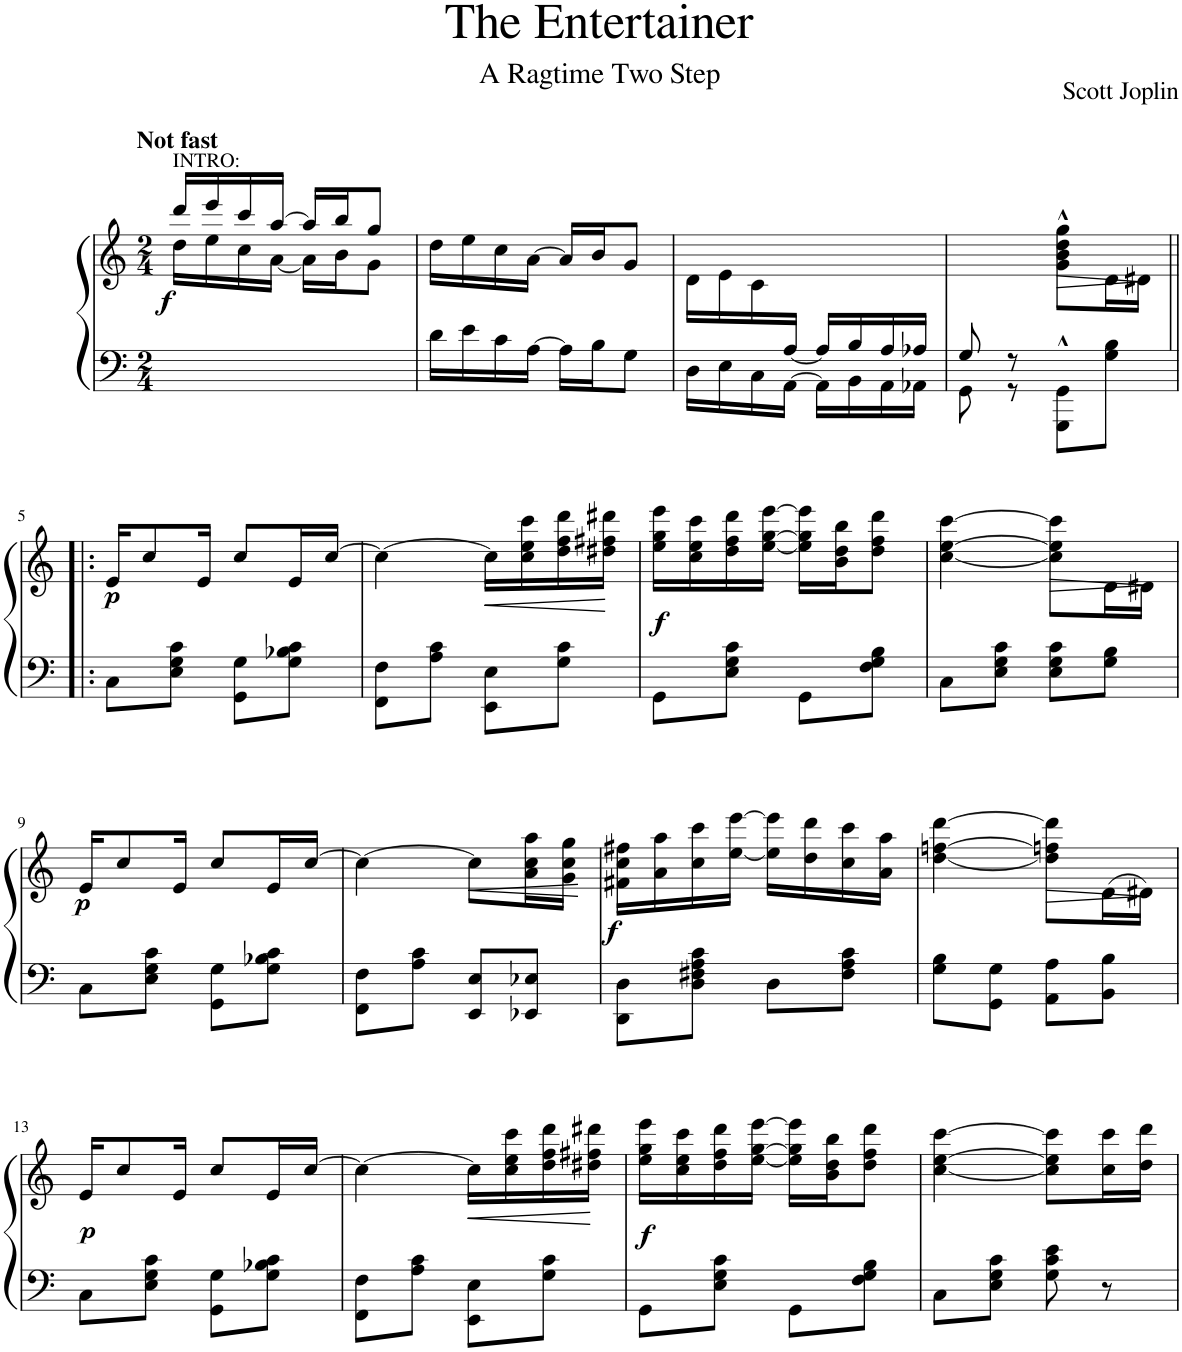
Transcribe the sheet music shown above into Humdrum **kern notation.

**kern	**kern	**dynam
*part1	*part1	*part1
*staff2	*staff1	*staff1/2
*I"Piano	*	*
*I'Pno	*	*
*clefF4	*clefG2	*
*k[]	*k[]	*
*M2/4	*M2/4	*
=1	=1	=1
*	*^	*
!	!LO:TX:a:B:t=Not fast	!	!
!	!LO:TX:a:t=INTRO&colon;	!	!
!	!	!	!LO:DY:b
2ryy	16ddd/LL	16dd\LL	f
.	16eee/	16ee\	.
.	16ccc/	16cc\	.
.	[16aa/JJ	[16a\JJ	.
.	16aa/LL]	16a\LL]	.
.	16bb/J	16b\J	.
.	8gg/J	8g\J	.
*	*v	*v	*
=2	=2	=2
16d\LL	16dd\LL	.
16e\	16ee\	.
16c\	16cc\	.
[16A\JJ	[16a\JJ	.
16A\LL]	16a/LL]	.
16B\J	16b/J	.
8G\J	8g/J	.
=3	=3	=3
*^	*	*
8.ryy	16D\LL	16d\LL	.
.	16E\	16e\	.
.	16C\	16c\	.
[16A/JJ	[16AA\JJ	4ryy	.
16A/LL]	16AA\LL]	.	.
16B/	16BB\	.	.
16A/	16AA\	.	.
16A-X/JJ	16AA-X\JJ	16ryy	.
=4	=4	=4	=4
8G/	8GG\	4ryy	.
8r	8r	.	.
!	!	!	!LO:HP:b
8GGG\^^ 8GG\^^L	4ryy	8g\^^ 8b\^^ 8dd\^^ 8gg\^^L	>
8G\ 8B\J	.	16d\L	.
.	.	16d#X\JJ	]
*v	*v	*	*
!!LO:LB:g=z
=5!|:	=5!|:	=5!|:
!	!	!LO:DY:b
8C\L	16e/KL	p
.	8cc/	.
8E\ 8G\ 8c\J	.	.
.	16e/Jk	.
8GG\ 8G\L	8cc/L	.
8G\ 8B-X\ 8c\J	16e/L	.
.	[16cc/JJ	.
=6	=6	=6
8FF\ 8F\L	4cc\_	.
8A\ 8c\J	.	.
!	!	!LO:HP:b
8EE\ 8E\L	16cc\LL]	<
.	16cc\ 16ee\ 16ccc\	.
8G\ 8c\J	16dd\ 16ff\ 16ddd\	.
.	16dd#X\ 16ff#X\ 16ddd#X\JJ	[
=7	=7	=7
!	!	!LO:DY:b
8GG\L	16ee\ 16gg\ 16eee\LL	f
.	16cc\ 16ee\ 16ccc\	.
8E\ 8G\ 8c\J	16dd\ 16ff\ 16ddd\	.
.	[16ee\ [16gg\ [16eee\JJ	.
8GG\L	16ee\] 16gg\] 16eee\]LL	.
.	16b\ 16dd\ 16bb\J	.
8F\ 8G\ 8B\J	8dd\ 8ff\ 8ddd\J	.
=8	=8	=8
8C\L	[4cc\ [4ee\ [4ccc\	.
8E\ 8G\ 8c\J	.	.
!	!	!LO:HP:b
8E\ 8G\ 8c\L	8cc\] 8ee\] 8ccc\]L	>
8G\ 8B\J	16d\L	.
.	16d#X\JJ	]
!!LO:LB:g=z
=9	=9	=9
!	!	!LO:DY:b
8C\L	16e/KL	p
.	8cc/	.
8E\ 8G\ 8c\J	.	.
.	16e/Jk	.
8GG\ 8G\L	8cc/L	.
8G\ 8B-X\ 8c\J	16e/L	.
.	[16cc/JJ	.
=10	=10	=10
8FF\ 8F\L	4cc\_	.
8A\ 8c\J	.	.
!	!	!LO:HP:b
8EE/ 8E/L	8cc\L]	<
8EE-X/ 8E-X/J	16a\ 16cc\ 16aa\L	.
.	16g\ 16cc\ 16gg\JJ	[
=11	=11	=11
!	!	!LO:DY:b
8DD\ 8D\L	16f#X\ 16cc\ 16ff#X\LL	f
.	16a\ 16aa\	.
8D\ 8F#X\ 8A\ 8c\J	16cc\ 16ccc\	.
.	[16ee\ [16eee\JJ	.
8D\L	16ee\] 16eee\]LL	.
.	16dd\ 16ddd\	.
8F#\ 8A\ 8c\J	16cc\ 16ccc\	.
.	16a\ 16aa\JJ	.
=12	=12	=12
8G\ 8B\L	[4dd\ [4ffn\ [4ddd\	.
8GG\ 8G\J	.	.
!	!	!LO:HP:b
8AA\ 8A\L	8dd\] 8ffn\] 8ddd\]L	>
8BB\ 8B\J	(16d\L	.
.	16d#X\JJ)	]
!!LO:LB:g=z
=13	=13	=13
!	!	!LO:DY:b
8C\L	16e/KL	p
.	8cc/	.
8E\ 8G\ 8c\J	.	.
.	16e/Jk	.
8GG\ 8G\L	8cc/L	.
8G\ 8B-X\ 8c\J	16e/L	.
.	[16cc/JJ	.
=14	=14	=14
8FF\ 8F\L	4cc\_	.
8A\ 8c\J	.	.
!	!	!LO:HP:b
8EE\ 8E\L	16cc\LL]	<
.	16cc\ 16ee\ 16ccc\	.
8G\ 8c\J	16dd\ 16ff\ 16ddd\	.
.	16dd#X\ 16ff#X\ 16ddd#X\JJ	[
=15	=15	=15
!	!	!LO:DY:b
8GG\L	16ee\ 16gg\ 16eee\LL	f
.	16cc\ 16ee\ 16ccc\	.
8E\ 8G\ 8c\J	16dd\ 16ff\ 16ddd\	.
.	[16ee\ [16gg\ [16eee\JJ	.
8GG\L	16ee\] 16gg\] 16eee\]LL	.
.	16b\ 16dd\ 16bb\J	.
8F\ 8G\ 8B\J	8dd\ 8ff\ 8ddd\J	.
=16	=16	=16
8C\L	[4cc\ [4ee\ [4ccc\	.
8E\ 8G\ 8c\J	.	.
8G\ 8c\ 8e\	8cc\] 8ee\] 8ccc\]L	.
8r	16cc\ 16ccc\L	.
.	16dd\ 16ddd\JJ	.
=	=	=
*-	*-	*-
